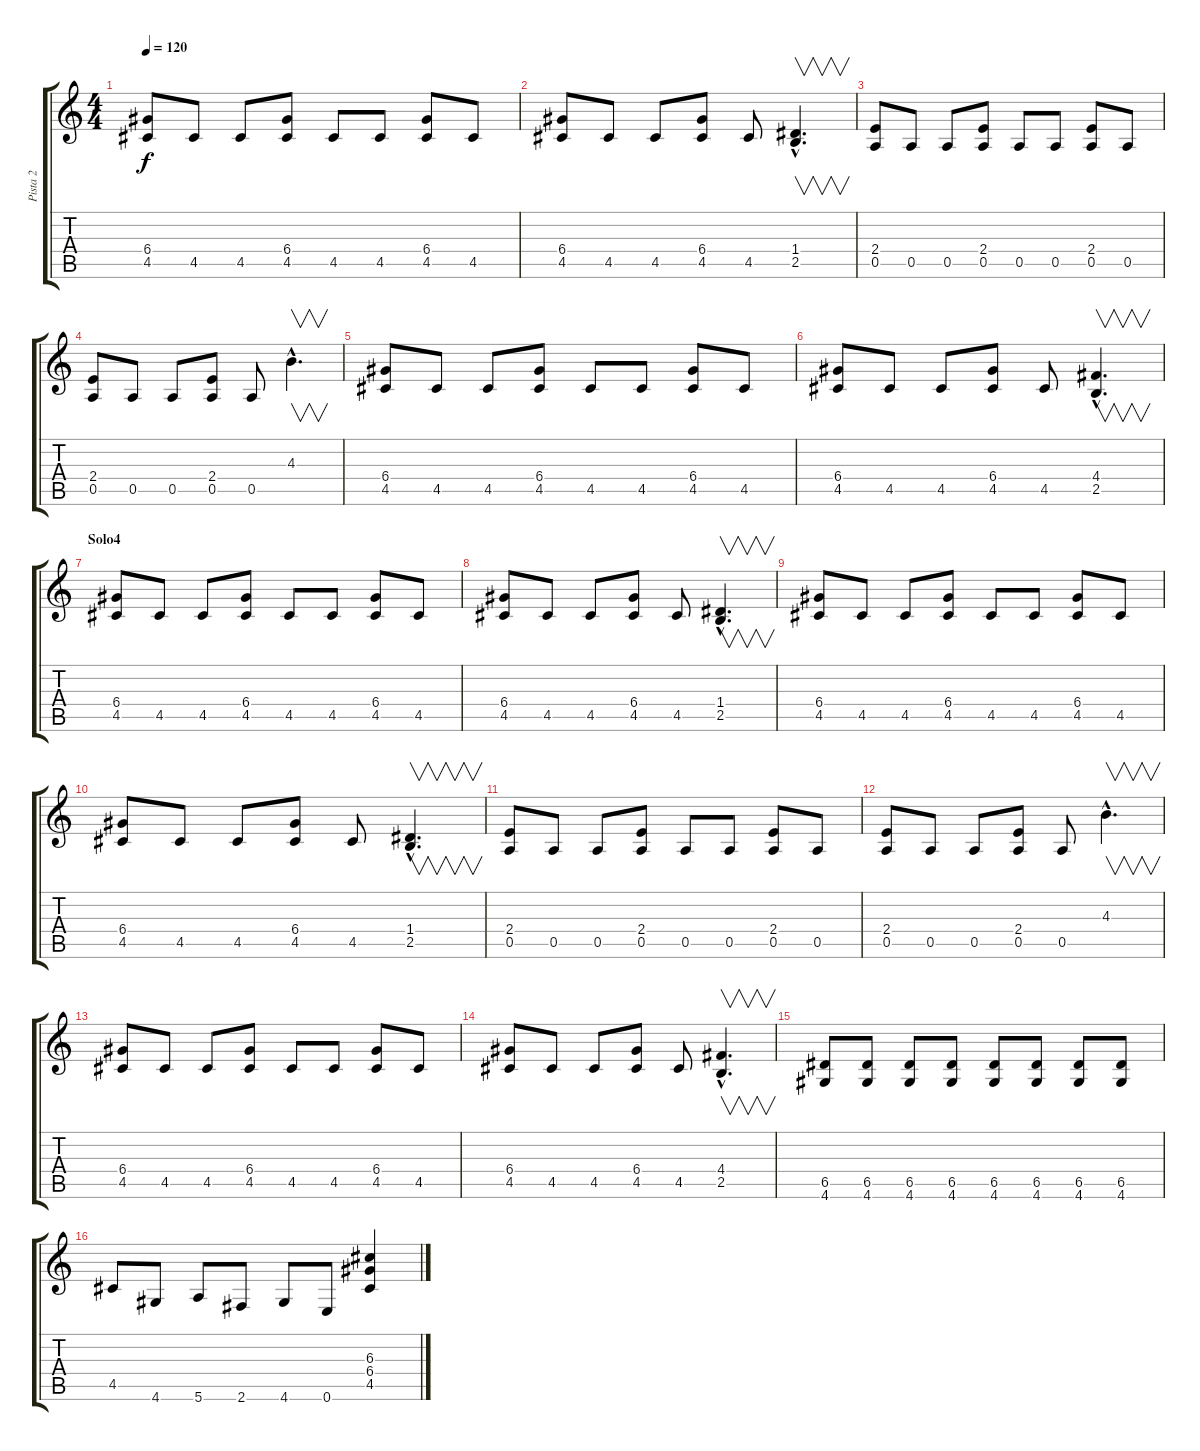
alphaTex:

\track ("Pista 2" "Pista 2") {instrument distortionguitar}
\staff {score tabs}
\tuning (E4 B3 G3 D3 A2 E2) {hide}
\ts (4 4)
\tempo 120
\clef g2
\ks c
(6.4 4.5).8{dy f} 4.5.8 4.5.8 (6.4 4.5).8 4.5.8 4.5.8 (6.4 4.5).8 4.5.8 |
(6.4 4.5).8 4.5.8 4.5.8 (6.4 4.5).8 4.5.8 (1.4{hac} 2.5{hac}).4{v d} |
(2.4 0.5).8 0.5.8 0.5.8 (2.4 0.5).8 0.5.8 0.5.8 (2.4 0.5).8 0.5.8 |
(2.4 0.5).8 0.5.8 0.5.8 (2.4 0.5).8 0.5.8 4.3{hac}.4{v d} |
(6.4 4.5).8 4.5.8 4.5.8 (6.4 4.5).8 4.5.8 4.5.8 (6.4 4.5).8 4.5.8 |
(6.4 4.5).8 4.5.8 4.5.8 (6.4 4.5).8 4.5.8 (4.4{hac} 2.5{hac}).4{v d} |
\section ("" "Solo4")
(6.4 4.5).8 4.5.8 4.5.8 (6.4 4.5).8 4.5.8 4.5.8 (6.4 4.5).8 4.5.8 |
(6.4 4.5).8 4.5.8 4.5.8 (6.4 4.5).8 4.5.8 (1.4{hac} 2.5{hac}).4{v d} |
(6.4 4.5).8 4.5.8 4.5.8 (6.4 4.5).8 4.5.8 4.5.8 (6.4 4.5).8 4.5.8 |
(6.4 4.5).8 4.5.8 4.5.8 (6.4 4.5).8 4.5.8 (1.4{hac} 2.5{hac}).4{v d} |
(2.4 0.5).8 0.5.8 0.5.8 (2.4 0.5).8 0.5.8 0.5.8 (2.4 0.5).8 0.5.8 |
(2.4 0.5).8 0.5.8 0.5.8 (2.4 0.5).8 0.5.8 4.3{hac}.4{v d} |
(6.4 4.5).8 4.5.8 4.5.8 (6.4 4.5).8 4.5.8 4.5.8 (6.4 4.5).8 4.5.8 |
(6.4 4.5).8 4.5.8 4.5.8 (6.4 4.5).8 4.5.8 (4.4{hac} 2.5{hac}).4{v d} |
(6.5 4.6).8 (6.5 4.6).8 (6.5 4.6).8 (6.5 4.6).8 (6.5 4.6).8 (6.5 4.6).8 (6.5 4.6).8 (6.5 4.6).8 |
4.5.8 4.6.8 5.6.8 2.6.8 4.6.8 0.6.8 (6.3 6.4 4.5).4
